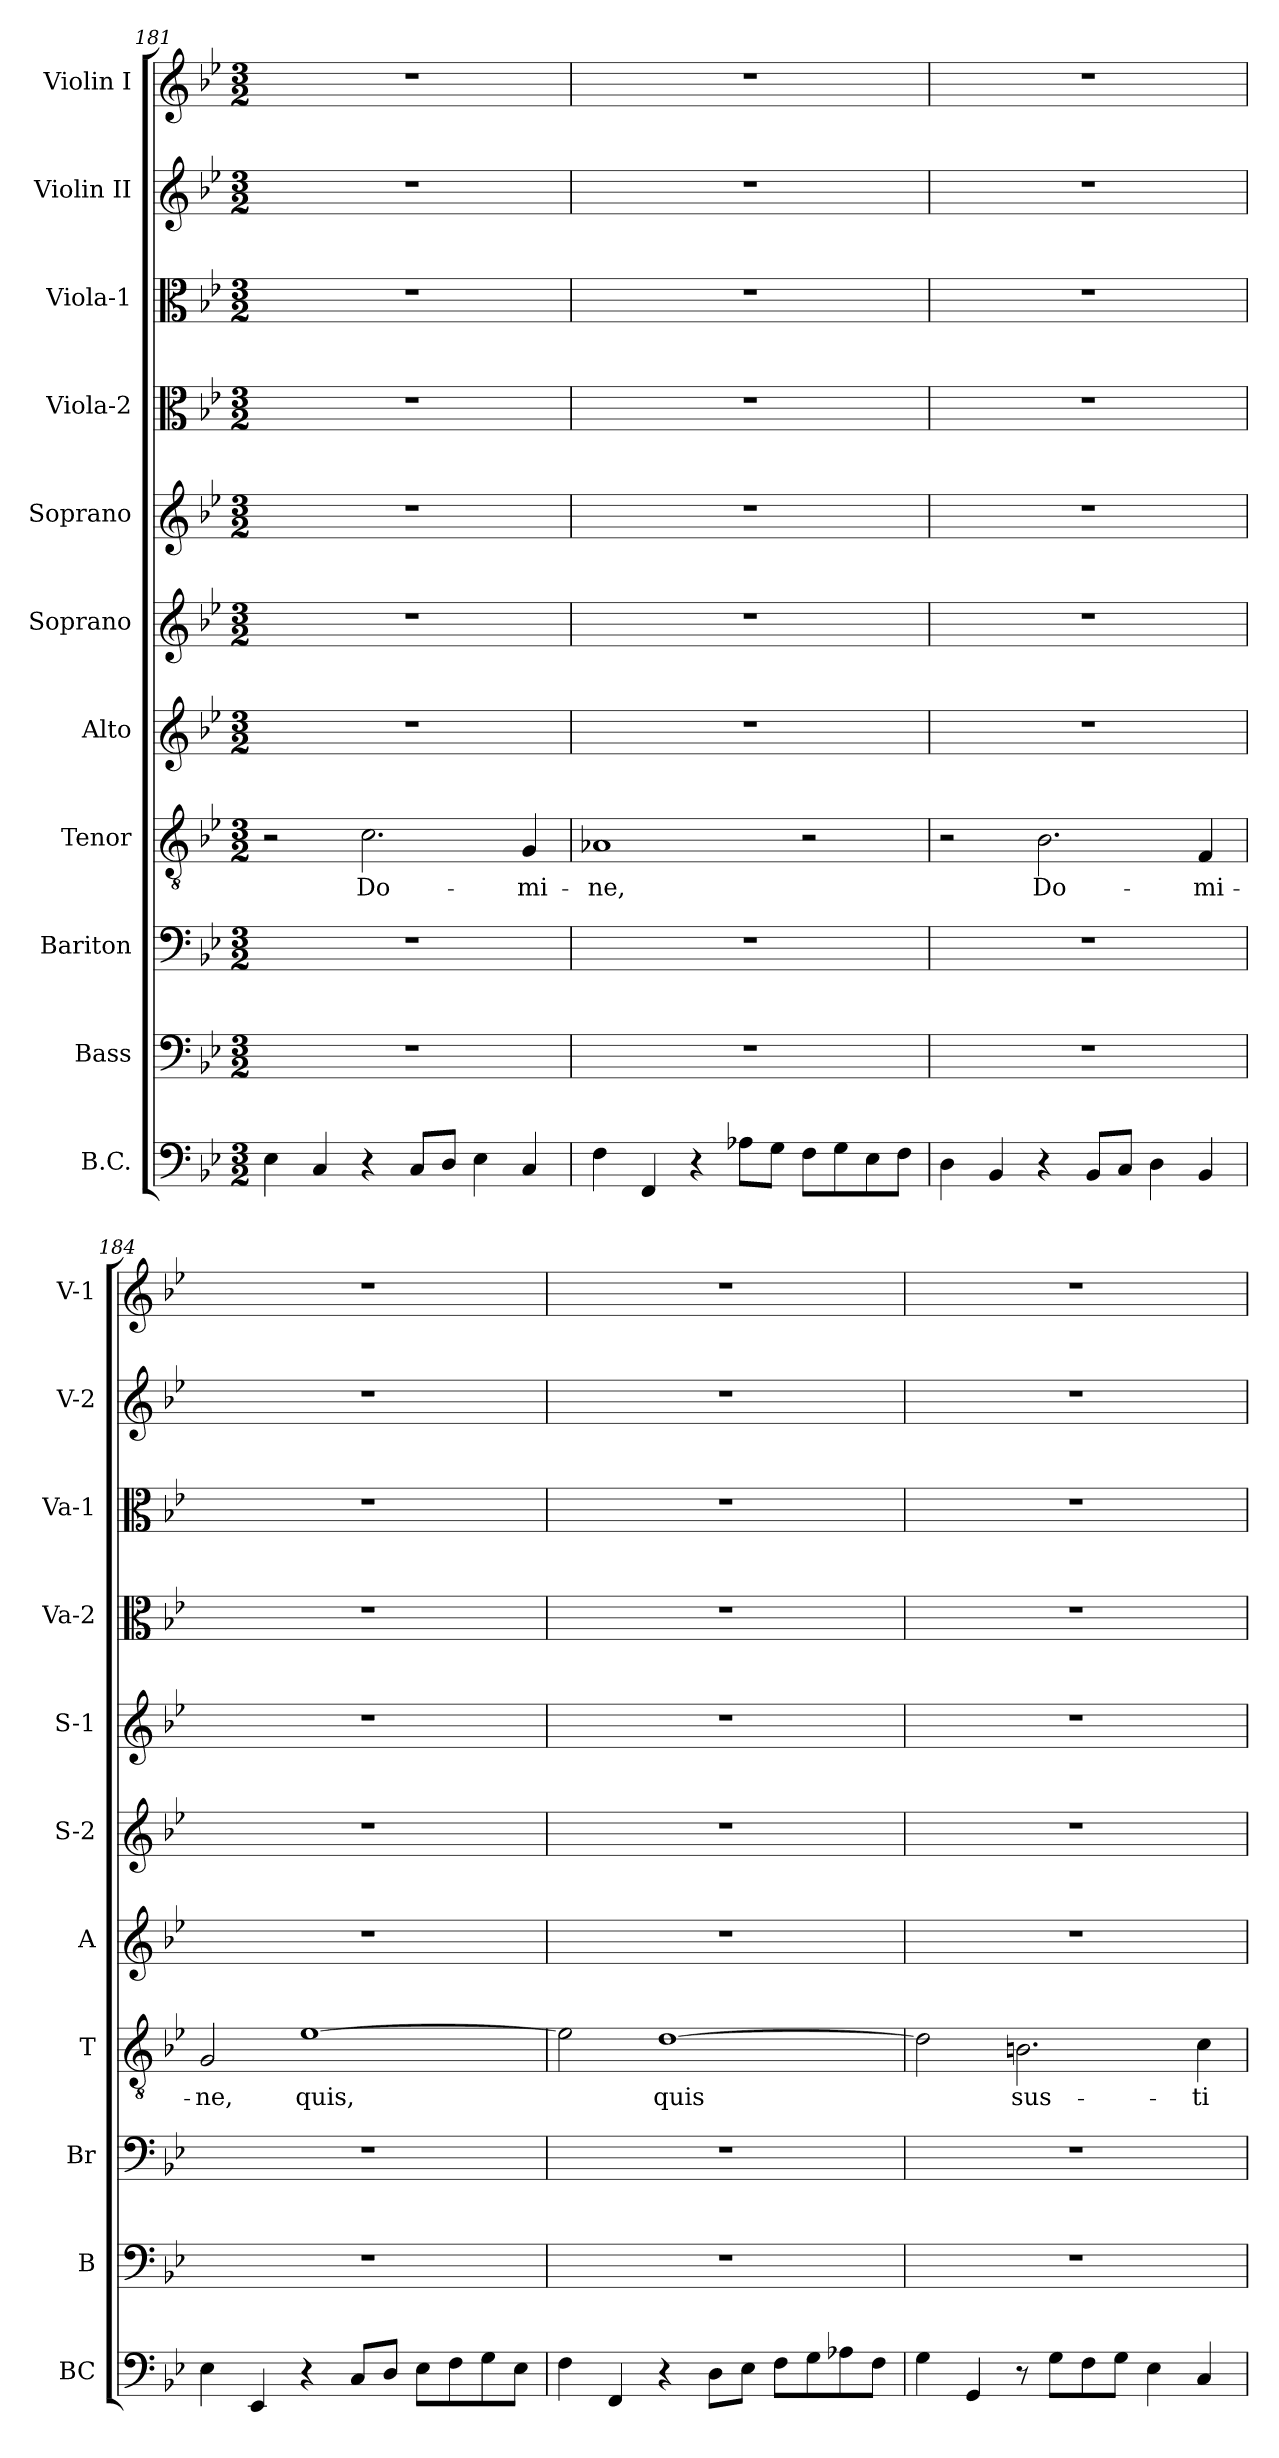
**kern	**kern	**kern	**kern	**text	**kern	**kern	**kern	**kern	**kern	**kern	**kern
*part11	*part10	*part9	*part8	*part8	*part7	*part6	*part5	*part4	*part3	*part2	*part1
*staff11	*staff10	*staff9	*staff8	*staff8	*staff7	*staff6	*staff5	*staff4	*staff3	*staff2	*staff1
*I"B.C.	*I"Bass	*I"Bariton	*I"Tenor	*	*I"Alto	*I"Soprano	*I"Soprano	*I"Viola-2	*I"Viola-1	*I"Violin II	*I"Violin I
*I'BC	*I'B	*I'Br	*I'T	*	*I'A	*I'S-2	*I'S-1	*I'Va-2	*I'Va-1	*I'V-2	*I'V-1
*clefF4	*clefF4	*clefF4	*clefGv2	*	*clefG2	*clefG2	*clefG2	*clefC3	*clefC3	*clefG2	*clefG2
*k[b-e-]	*k[b-e-]	*k[b-e-]	*k[b-e-]	*	*k[b-e-]	*k[b-e-]	*k[b-e-]	*k[b-e-]	*k[b-e-]	*k[b-e-]	*k[b-e-]
*B-:	*B-:	*B-:	*B-:	*	*B-:	*B-:	*B-:	*B-:	*B-:	*B-:	*B-:
*M3/2	*M3/2	*M3/2	*M3/2	*	*M3/2	*M3/2	*M3/2	*M3/2	*M3/2	*M3/2	*M3/2
=181	=181	=181	=181	=181	=181	=181	=181	=181	=181	=181	=181
4E-\	1.r	1.r	2r	.	1.r	1.r	1.r	1.r	1.r	1.r	1.r
4C/	.	.	.	.	.	.	.	.	.	.	.
!	!	!	!	!LO:LY:b	!	!	!	!	!	!	!
4r	.	.	2.c\	Do-	.	.	.	.	.	.	.
8C/L	.	.	.	.	.	.	.	.	.	.	.
8D/J	.	.	.	.	.	.	.	.	.	.	.
4E-\	.	.	.	.	.	.	.	.	.	.	.
!	!	!	!	!LO:LY:b	!	!	!	!	!	!	!
4C/	.	.	4G/	-mi-	.	.	.	.	.	.	.
=182	=182	=182	=182	=182	=182	=182	=182	=182	=182	=182	=182
!	!	!	!	!LO:LY:b	!	!	!	!	!	!	!
4F\	1.r	1.r	1A-X	-ne,	1.r	1.r	1.r	1.r	1.r	1.r	1.r
4FF/	.	.	.	.	.	.	.	.	.	.	.
4r	.	.	.	.	.	.	.	.	.	.	.
8A-X\L	.	.	.	.	.	.	.	.	.	.	.
8G\J	.	.	.	.	.	.	.	.	.	.	.
8F\L	.	.	2r	.	.	.	.	.	.	.	.
8G\	.	.	.	.	.	.	.	.	.	.	.
8E-\	.	.	.	.	.	.	.	.	.	.	.
8F\J	.	.	.	.	.	.	.	.	.	.	.
=183	=183	=183	=183	=183	=183	=183	=183	=183	=183	=183	=183
4D\	1.r	1.r	2r	.	1.r	1.r	1.r	1.r	1.r	1.r	1.r
4BB-/	.	.	.	.	.	.	.	.	.	.	.
!	!	!	!	!LO:LY:b	!	!	!	!	!	!	!
4r	.	.	2.B-\	Do-	.	.	.	.	.	.	.
8BB-/L	.	.	.	.	.	.	.	.	.	.	.
8C/J	.	.	.	.	.	.	.	.	.	.	.
4D\	.	.	.	.	.	.	.	.	.	.	.
!	!	!	!	!LO:LY:b	!	!	!	!	!	!	!
4BB-/	.	.	4F/	-mi-	.	.	.	.	.	.	.
!!LO:LB:g=z
=184	=184	=184	=184	=184	=184	=184	=184	=184	=184	=184	=184
!	!	!	!	!LO:LY:b	!	!	!	!	!	!	!
4E-\	1.r	1.r	2G/	-ne,	1.r	1.r	1.r	1.r	1.r	1.r	1.r
4EE-/	.	.	.	.	.	.	.	.	.	.	.
!	!	!	!	!LO:LY:b	!	!	!	!	!	!	!
4r	.	.	[1e-	quis,	.	.	.	.	.	.	.
8C/L	.	.	.	.	.	.	.	.	.	.	.
8D/J	.	.	.	.	.	.	.	.	.	.	.
8E-\L	.	.	.	.	.	.	.	.	.	.	.
8F\	.	.	.	.	.	.	.	.	.	.	.
8G\	.	.	.	.	.	.	.	.	.	.	.
8E-\J	.	.	.	.	.	.	.	.	.	.	.
=185	=185	=185	=185	=185	=185	=185	=185	=185	=185	=185	=185
4F\	1.r	1.r	2e-\]	.	1.r	1.r	1.r	1.r	1.r	1.r	1.r
4FF/	.	.	.	.	.	.	.	.	.	.	.
!	!	!	!	!LO:LY:b	!	!	!	!	!	!	!
4r	.	.	[1d	quis	.	.	.	.	.	.	.
8D\L	.	.	.	.	.	.	.	.	.	.	.
8E-\J	.	.	.	.	.	.	.	.	.	.	.
8F\L	.	.	.	.	.	.	.	.	.	.	.
8G\	.	.	.	.	.	.	.	.	.	.	.
8A-X\	.	.	.	.	.	.	.	.	.	.	.
8F\J	.	.	.	.	.	.	.	.	.	.	.
=186	=186	=186	=186	=186	=186	=186	=186	=186	=186	=186	=186
4G\	1.r	1.r	2d\]	.	1.r	1.r	1.r	1.r	1.r	1.r	1.r
4GG/	.	.	.	.	.	.	.	.	.	.	.
!	!	!	!	!LO:LY:b	!	!	!	!	!	!	!
8r	.	.	2.Bn\	sus-	.	.	.	.	.	.	.
8G\L	.	.	.	.	.	.	.	.	.	.	.
8F\	.	.	.	.	.	.	.	.	.	.	.
8G\J	.	.	.	.	.	.	.	.	.	.	.
4E-\	.	.	.	.	.	.	.	.	.	.	.
!	!	!	!	!LO:LY:b	!	!	!	!	!	!	!
4C/	.	.	4c\	-ti-	.	.	.	.	.	.	.
=	=	=	=	=	=	=	=	=	=	=	=
*-	*-	*-	*-	*-	*-	*-	*-	*-	*-	*-	*-
